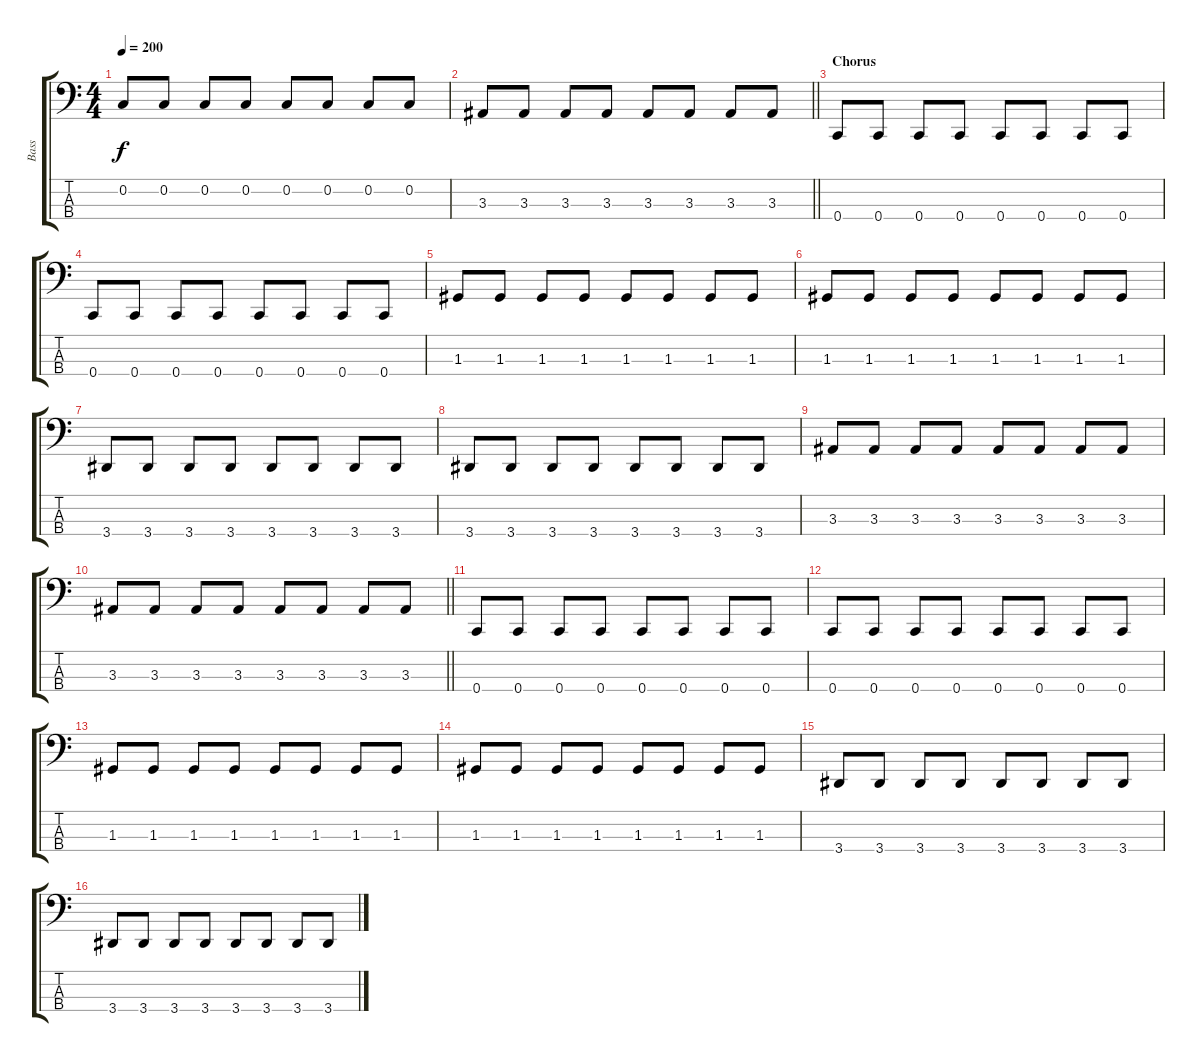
\track ("Bass" "Bass") {instrument electricbasspick}
\staff {score tabs}
\tuning (F2 C2 G1 C1) {hide}
\ts (4 4)
\tempo 200
\clef f4
\ks c
0.2.8{dy f} 0.2.8 0.2.8 0.2.8 0.2.8 0.2.8 0.2.8 0.2.8 |
\barLineRight lightlight
3.3.8 3.3.8 3.3.8 3.3.8 3.3.8 3.3.8 3.3.8 3.3.8 |
\section ("" "Chorus")
0.4.8 0.4.8 0.4.8 0.4.8 0.4.8 0.4.8 0.4.8 0.4.8 |
0.4.8 0.4.8 0.4.8 0.4.8 0.4.8 0.4.8 0.4.8 0.4.8 |
1.3.8 1.3.8 1.3.8 1.3.8 1.3.8 1.3.8 1.3.8 1.3.8 |
1.3.8 1.3.8 1.3.8 1.3.8 1.3.8 1.3.8 1.3.8 1.3.8 |
3.4.8 3.4.8 3.4.8 3.4.8 3.4.8 3.4.8 3.4.8 3.4.8 |
3.4.8 3.4.8 3.4.8 3.4.8 3.4.8 3.4.8 3.4.8 3.4.8 |
3.3.8 3.3.8 3.3.8 3.3.8 3.3.8 3.3.8 3.3.8 3.3.8 |
\barLineRight lightlight
3.3.8 3.3.8 3.3.8 3.3.8 3.3.8 3.3.8 3.3.8 3.3.8 |
0.4.8 0.4.8 0.4.8 0.4.8 0.4.8 0.4.8 0.4.8 0.4.8 |
0.4.8 0.4.8 0.4.8 0.4.8 0.4.8 0.4.8 0.4.8 0.4.8 |
1.3.8 1.3.8 1.3.8 1.3.8 1.3.8 1.3.8 1.3.8 1.3.8 |
1.3.8 1.3.8 1.3.8 1.3.8 1.3.8 1.3.8 1.3.8 1.3.8 |
3.4.8 3.4.8 3.4.8 3.4.8 3.4.8 3.4.8 3.4.8 3.4.8 |
3.4.8 3.4.8 3.4.8 3.4.8 3.4.8 3.4.8 3.4.8 3.4.8
